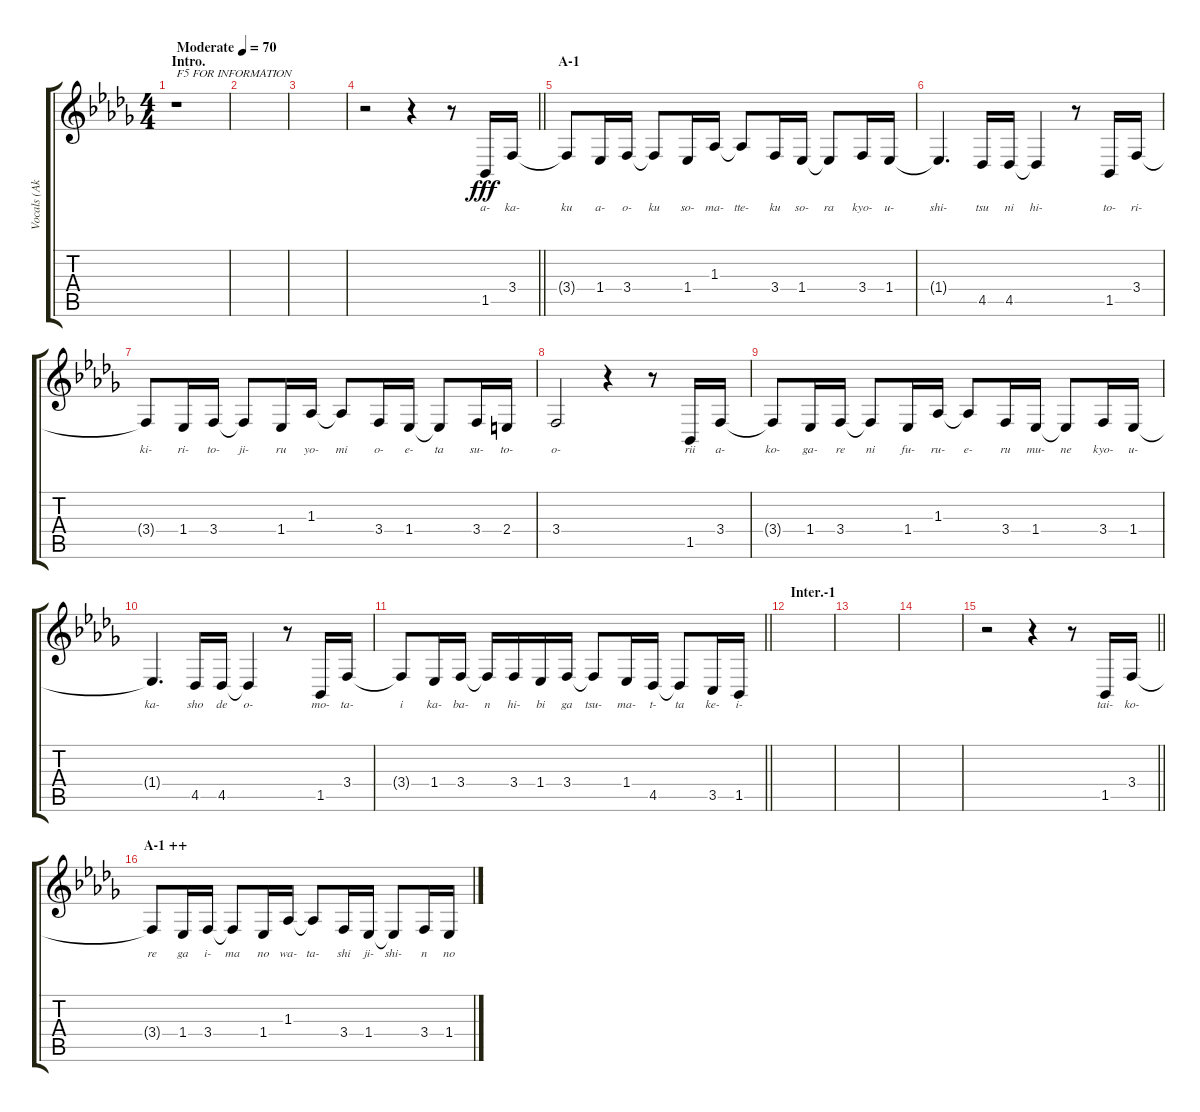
\track ("Vocals (Akiyama Mio)" "Vocals (Ak") {instrument altosax}
\staff {score tabs}
\tuning (E4 B3 G3 D3 A2 E2) {hide}
\ts (4 4)
\section ("" "Intro.")
\tempo (70 "Moderate")
\clef g2
\ks db
r.1{txt "F5 FOR INFORMATION" dy fff instrument altosax} |
|
|
\barLineRight lightlight
r.2 r.4 r.8 1.5.16{lyrics (0 "a-") lyrics (1 "") lyrics (2 "") lyrics (3 "") lyrics (4 "")} 3.4.16{lyrics (0 "ka-") lyrics (1 "") lyrics (2 "") lyrics (3 "") lyrics (4 "")} |
\section ("" "A-1")
3.4{t}.8{lyrics (0 "ku") lyrics (1 "") lyrics (2 "") lyrics (3 "") lyrics (4 "")} 1.4.16{lyrics (0 "a-") lyrics (1 "") lyrics (2 "") lyrics (3 "") lyrics (4 "")} 3.4.16{lyrics (0 "o-") lyrics (1 "") lyrics (2 "") lyrics (3 "") lyrics (4 "")} 3.4{t}.8{lyrics (0 "ku") lyrics (1 "") lyrics (2 "") lyrics (3 "") lyrics (4 "")} 1.4.16{lyrics (0 "so-") lyrics (1 "") lyrics (2 "") lyrics (3 "") lyrics (4 "")} 1.3.16{lyrics (0 "ma-") lyrics (1 "") lyrics (2 "") lyrics (3 "") lyrics (4 "")} 1.3{t}.8{lyrics (0 "tte-") lyrics (1 "") lyrics (2 "") lyrics (3 "") lyrics (4 "")} 3.4.16{lyrics (0 "ku") lyrics (1 "") lyrics (2 "") lyrics (3 "") lyrics (4 "")} 1.4.16{lyrics (0 "so-") lyrics (1 "") lyrics (2 "") lyrics (3 "") lyrics (4 "")} 1.4{t}.8{lyrics (0 "ra") lyrics (1 "") lyrics (2 "") lyrics (3 "") lyrics (4 "")} 3.4.16{lyrics (0 "kyo-") lyrics (1 "") lyrics (2 "") lyrics (3 "") lyrics (4 "")} 1.4.16{lyrics (0 "u-") lyrics (1 "") lyrics (2 "") lyrics (3 "") lyrics (4 "")} |
1.4{t}.4{d lyrics (0 "shi-") lyrics (1 "") lyrics (2 "") lyrics (3 "") lyrics (4 "")} 4.5.16{lyrics (0 "tsu") lyrics (1 "") lyrics (2 "") lyrics (3 "") lyrics (4 "")} 4.5.16{lyrics (0 "ni") lyrics (1 "") lyrics (2 "") lyrics (3 "") lyrics (4 "")} 4.5{t}.4{lyrics (0 "hi-") lyrics (1 "") lyrics (2 "") lyrics (3 "") lyrics (4 "")} r.8 1.5.16{lyrics (0 "to-") lyrics (1 "") lyrics (2 "") lyrics (3 "") lyrics (4 "")} 3.4.16{lyrics (0 "ri-") lyrics (1 "") lyrics (2 "") lyrics (3 "") lyrics (4 "")} |
3.4{t}.8{lyrics (0 "ki-") lyrics (1 "") lyrics (2 "") lyrics (3 "") lyrics (4 "")} 1.4.16{lyrics (0 "ri-") lyrics (1 "") lyrics (2 "") lyrics (3 "") lyrics (4 "")} 3.4.16{lyrics (0 "to-") lyrics (1 "") lyrics (2 "") lyrics (3 "") lyrics (4 "")} 3.4{t}.8{lyrics (0 "ji-") lyrics (1 "") lyrics (2 "") lyrics (3 "") lyrics (4 "")} 1.4.16{lyrics (0 "ru") lyrics (1 "") lyrics (2 "") lyrics (3 "") lyrics (4 "")} 1.3.16{lyrics (0 "yo-") lyrics (1 "") lyrics (2 "") lyrics (3 "") lyrics (4 "")} 1.3{t}.8{lyrics (0 "mi") lyrics (1 "") lyrics (2 "") lyrics (3 "") lyrics (4 "")} 3.4.16{lyrics (0 "o-") lyrics (1 "") lyrics (2 "") lyrics (3 "") lyrics (4 "")} 1.4.16{lyrics (0 "e-") lyrics (1 "") lyrics (2 "") lyrics (3 "") lyrics (4 "")} 1.4{t}.8{lyrics (0 "ta") lyrics (1 "") lyrics (2 "") lyrics (3 "") lyrics (4 "")} 3.4.16{lyrics (0 "su-") lyrics (1 "") lyrics (2 "") lyrics (3 "") lyrics (4 "")} 2.4.16{lyrics (0 "to-") lyrics (1 "") lyrics (2 "") lyrics (3 "") lyrics (4 "")} |
3.4.2{lyrics (0 "o-") lyrics (1 "") lyrics (2 "") lyrics (3 "") lyrics (4 "")} r.4 r.8 1.5.16{lyrics (0 "rii") lyrics (1 "") lyrics (2 "") lyrics (3 "") lyrics (4 "")} 3.4.16{lyrics (0 "a-") lyrics (1 "") lyrics (2 "") lyrics (3 "") lyrics (4 "")} |
3.4{t}.8{lyrics (0 "ko-") lyrics (1 "") lyrics (2 "") lyrics (3 "") lyrics (4 "")} 1.4.16{lyrics (0 "ga-") lyrics (1 "") lyrics (2 "") lyrics (3 "") lyrics (4 "")} 3.4.16{lyrics (0 "re") lyrics (1 "") lyrics (2 "") lyrics (3 "") lyrics (4 "")} 3.4{t}.8{lyrics (0 "ni") lyrics (1 "") lyrics (2 "") lyrics (3 "") lyrics (4 "")} 1.4.16{lyrics (0 "fu-") lyrics (1 "") lyrics (2 "") lyrics (3 "") lyrics (4 "")} 1.3.16{lyrics (0 "ru-") lyrics (1 "") lyrics (2 "") lyrics (3 "") lyrics (4 "")} 1.3{t}.8{lyrics (0 "e-") lyrics (1 "") lyrics (2 "") lyrics (3 "") lyrics (4 "")} 3.4.16{lyrics (0 "ru") lyrics (1 "") lyrics (2 "") lyrics (3 "") lyrics (4 "")} 1.4.16{lyrics (0 "mu-") lyrics (1 "") lyrics (2 "") lyrics (3 "") lyrics (4 "")} 1.4{t}.8{lyrics (0 "ne") lyrics (1 "") lyrics (2 "") lyrics (3 "") lyrics (4 "")} 3.4.16{lyrics (0 "kyo-") lyrics (1 "") lyrics (2 "") lyrics (3 "") lyrics (4 "")} 1.4.16{lyrics (0 "u-") lyrics (1 "") lyrics (2 "") lyrics (3 "") lyrics (4 "")} |
1.4{t}.4{d lyrics (0 "ka-") lyrics (1 "") lyrics (2 "") lyrics (3 "") lyrics (4 "")} 4.5.16{lyrics (0 "sho") lyrics (1 "") lyrics (2 "") lyrics (3 "") lyrics (4 "")} 4.5.16{lyrics (0 "de") lyrics (1 "") lyrics (2 "") lyrics (3 "") lyrics (4 "")} 4.5{t}.4{lyrics (0 "o-") lyrics (1 "") lyrics (2 "") lyrics (3 "") lyrics (4 "")} r.8 1.5.16{lyrics (0 "mo-") lyrics (1 "") lyrics (2 "") lyrics (3 "") lyrics (4 "")} 3.4.16{lyrics (0 "ta-") lyrics (1 "") lyrics (2 "") lyrics (3 "") lyrics (4 "")} |
\barLineRight lightlight
3.4{t}.8{lyrics (0 "i") lyrics (1 "") lyrics (2 "") lyrics (3 "") lyrics (4 "")} 1.4.16{lyrics (0 "ka-") lyrics (1 "") lyrics (2 "") lyrics (3 "") lyrics (4 "")} 3.4.16{lyrics (0 "ba-") lyrics (1 "") lyrics (2 "") lyrics (3 "") lyrics (4 "")} 3.4{t}.16{lyrics (0 "n") lyrics (1 "") lyrics (2 "") lyrics (3 "") lyrics (4 "")} 3.4.16{lyrics (0 "hi-") lyrics (1 "") lyrics (2 "") lyrics (3 "") lyrics (4 "")} 1.4.16{lyrics (0 "bi") lyrics (1 "") lyrics (2 "") lyrics (3 "") lyrics (4 "")} 3.4.16{lyrics (0 "ga") lyrics (1 "") lyrics (2 "") lyrics (3 "") lyrics (4 "")} 3.4{t}.8{lyrics (0 "tsu-") lyrics (1 "") lyrics (2 "") lyrics (3 "") lyrics (4 "")} 1.4.16{lyrics (0 "ma-") lyrics (1 "") lyrics (2 "") lyrics (3 "") lyrics (4 "")} 4.5.16{lyrics (0 "t-") lyrics (1 "") lyrics (2 "") lyrics (3 "") lyrics (4 "")} 4.5{t}.8{lyrics (0 "ta") lyrics (1 "") lyrics (2 "") lyrics (3 "") lyrics (4 "")} 3.5.16{lyrics (0 "ke-") lyrics (1 "") lyrics (2 "") lyrics (3 "") lyrics (4 "")} 1.5.16{lyrics (0 "i-") lyrics (1 "") lyrics (2 "") lyrics (3 "") lyrics (4 "")} |
\section ("" "Inter.-1")
|
|
|
\barLineRight lightlight
r.2 r.4 r.8 1.5.16{lyrics (0 "tai-") lyrics (1 "") lyrics (2 "") lyrics (3 "") lyrics (4 "")} 3.4.16{lyrics (0 "ko-") lyrics (1 "") lyrics (2 "") lyrics (3 "") lyrics (4 "")} |
\section ("" "A-1 ++")
3.4{t}.8{lyrics (0 "re") lyrics (1 "") lyrics (2 "") lyrics (3 "") lyrics (4 "")} 1.4.16{lyrics (0 "ga") lyrics (1 "") lyrics (2 "") lyrics (3 "") lyrics (4 "")} 3.4.16{lyrics (0 "i-") lyrics (1 "") lyrics (2 "") lyrics (3 "") lyrics (4 "")} 3.4{t}.8{lyrics (0 "ma") lyrics (1 "") lyrics (2 "") lyrics (3 "") lyrics (4 "")} 1.4.16{lyrics (0 "no") lyrics (1 "") lyrics (2 "") lyrics (3 "") lyrics (4 "")} 1.3.16{lyrics (0 "wa-") lyrics (1 "") lyrics (2 "") lyrics (3 "") lyrics (4 "")} 1.3{t}.8{lyrics (0 "ta-") lyrics (1 "") lyrics (2 "") lyrics (3 "") lyrics (4 "")} 3.4.16{lyrics (0 "shi") lyrics (1 "") lyrics (2 "") lyrics (3 "") lyrics (4 "")} 1.4.16{lyrics (0 "ji-") lyrics (1 "") lyrics (2 "") lyrics (3 "") lyrics (4 "")} 1.4{t}.8{lyrics (0 "shi-") lyrics (1 "") lyrics (2 "") lyrics (3 "") lyrics (4 "")} 3.4.16{lyrics (0 "n") lyrics (1 "") lyrics (2 "") lyrics (3 "") lyrics (4 "")} 1.4.16{lyrics (0 "no") lyrics (1 "") lyrics (2 "") lyrics (3 "") lyrics (4 "")}
